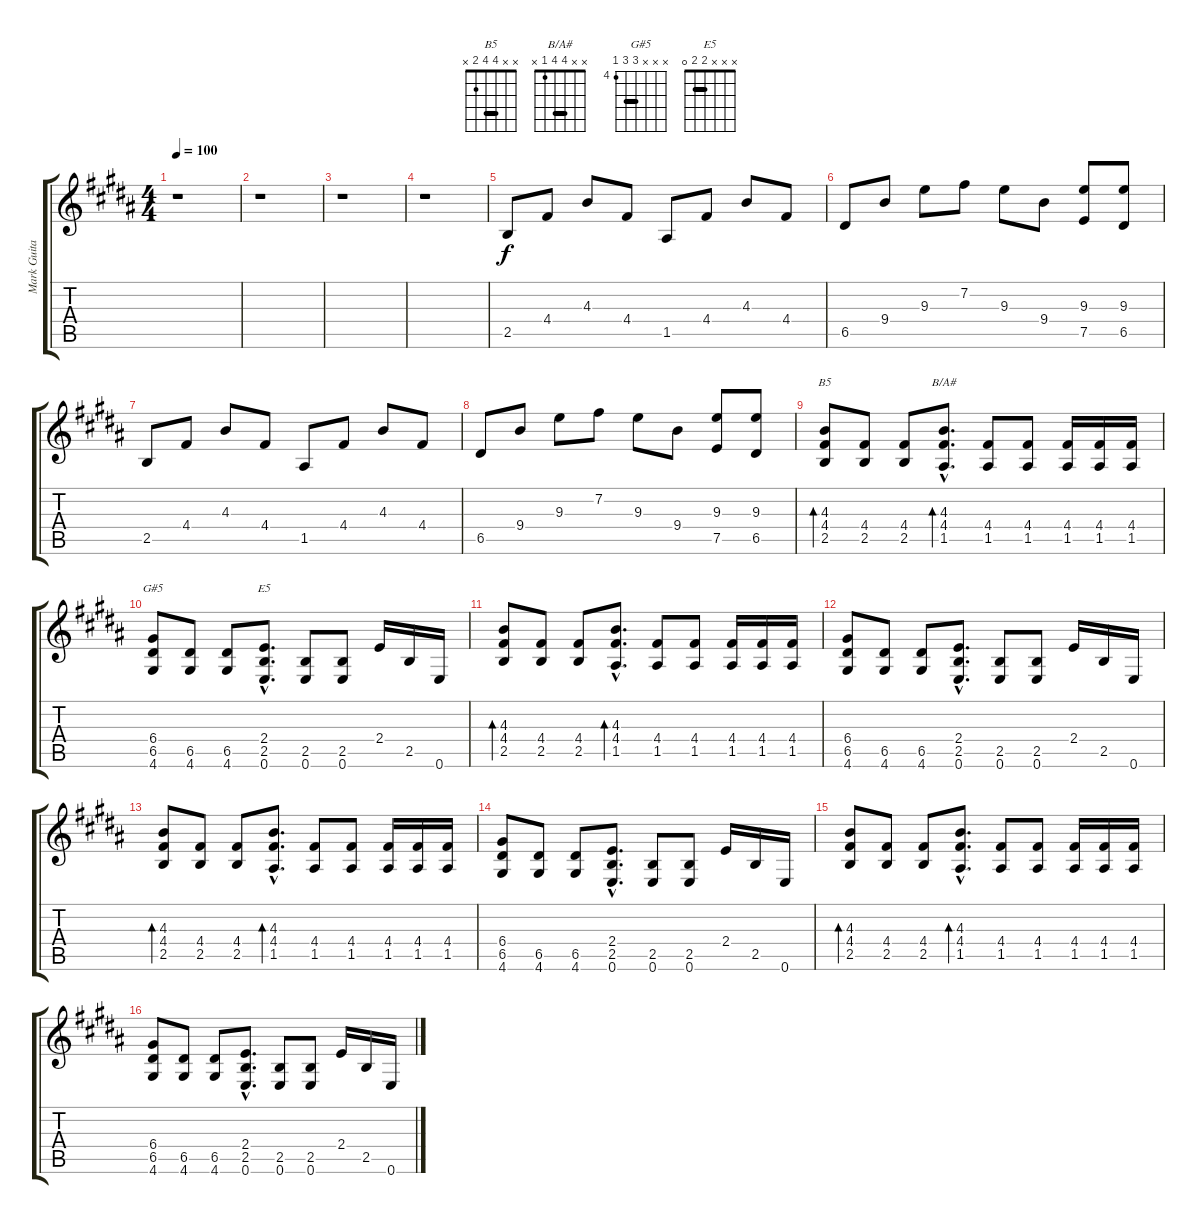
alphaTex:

\track ("Mark Guitar" "Mark Guita") {instrument acousticguitarsteel}
\staff {score tabs}
\tuning (E4 B3 G3 D3 A2 E2) {hide}
\chord ("B5" x x 4 4 2 x) {barre 4}
\chord ("B/A#" x x 4 4 1 x) {barre 4}
\chord ("G#5" x x x 6 6 4) {firstfret 4 barre 6}
\chord ("E5" x x x 2 2 0) {barre 2}
\ts (4 4)
\tempo 100
\clef g2
\ks b
r.1{dy f volume 12 balance 8 instrument acousticguitarsteel} |
r.1 |
r.1 |
r.1 |
2.5.8 4.4.8 4.3.8 4.4.8 1.5.8 4.4.8 4.3.8 4.4.8 |
6.5.8 9.4.8 9.3.8 7.2.8 9.3.8 9.4.8 (9.3 7.5).8 (9.3 6.5).8 |
2.5.8 4.4.8 4.3.8 4.4.8 1.5.8 4.4.8 4.3.8 4.4.8 |
6.5.8 9.4.8 9.3.8 7.2.8 9.3.8 9.4.8 (9.3 7.5).8 (9.3 6.5).8 |
(4.3 4.4 2.5).8{bd 60 ch "B5"} (4.4 2.5).8 (4.4 2.5).8 (4.3{hac} 4.4{hac} 1.5{hac}).8{d bd 60 ch "B/A#"} (4.4 1.5).8 (4.4 1.5).8 (4.4 1.5).16 (4.4 1.5).16 (4.4 1.5).16 |
(6.4 6.5 4.6).8{ch "G#5"} (6.5 4.6).8 (6.5 4.6).8 (2.4{hac} 2.5{hac} 0.6{hac}).8{d ch "E5"} (2.5 0.6).8 (2.5 0.6).8 2.4.16 2.5.16 0.6.16 |
(4.3 4.4 2.5).8{bd 60} (4.4 2.5).8 (4.4 2.5).8 (4.3{hac} 4.4{hac} 1.5{hac}).8{d bd 60} (4.4 1.5).8 (4.4 1.5).8 (4.4 1.5).16 (4.4 1.5).16 (4.4 1.5).16 |
(6.4 6.5 4.6).8 (6.5 4.6).8 (6.5 4.6).8 (2.4{hac} 2.5{hac} 0.6{hac}).8{d} (2.5 0.6).8 (2.5 0.6).8 2.4.16 2.5.16 0.6.16 |
(4.3 4.4 2.5).8{bd 60} (4.4 2.5).8 (4.4 2.5).8 (4.3{hac} 4.4{hac} 1.5{hac}).8{d bd 60} (4.4 1.5).8 (4.4 1.5).8 (4.4 1.5).16 (4.4 1.5).16 (4.4 1.5).16 |
(6.4 6.5 4.6).8 (6.5 4.6).8 (6.5 4.6).8 (2.4{hac} 2.5{hac} 0.6{hac}).8{d} (2.5 0.6).8 (2.5 0.6).8 2.4.16 2.5.16 0.6.16 |
(4.3 4.4 2.5).8{bd 60} (4.4 2.5).8 (4.4 2.5).8 (4.3{hac} 4.4{hac} 1.5{hac}).8{d bd 60} (4.4 1.5).8 (4.4 1.5).8 (4.4 1.5).16 (4.4 1.5).16 (4.4 1.5).16 |
(6.4 6.5 4.6).8 (6.5 4.6).8 (6.5 4.6).8 (2.4{hac} 2.5{hac} 0.6{hac}).8{d instrument distortionguitar} (2.5 0.6).8 (2.5 0.6).8 2.4.16 2.5.16 0.6.16
